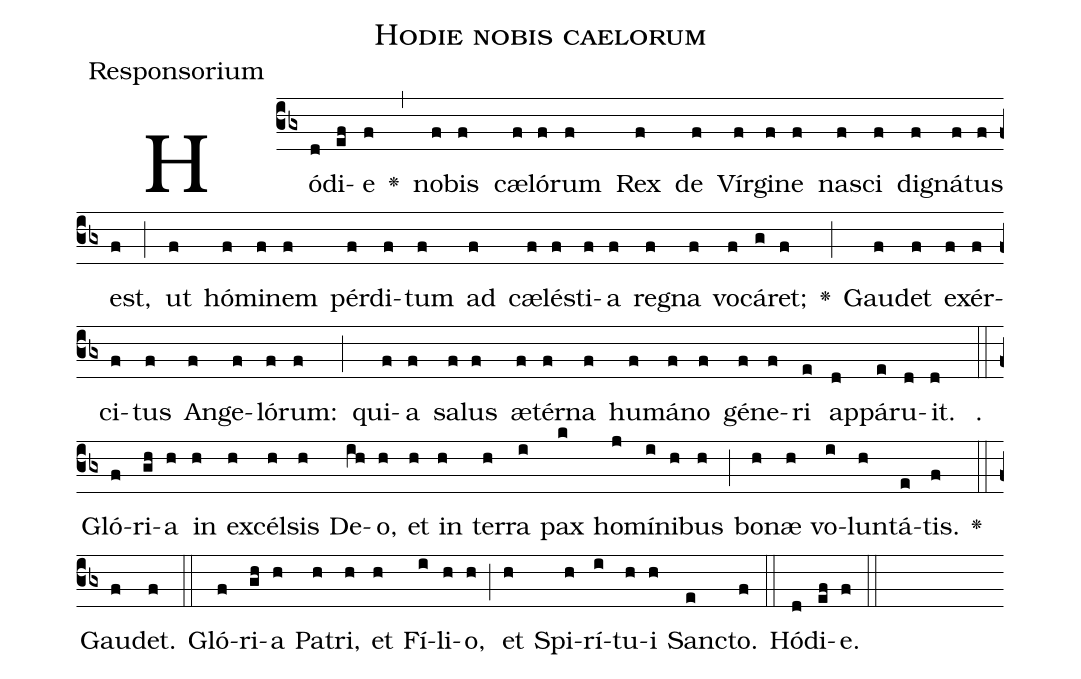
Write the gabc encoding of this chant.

name:Hodie nobis caelorum;
office-part:Responsorium;
%%
(cb3)Hó(d)di(ef)e(f) <v>\greheightstar</v>(,) no(f)bis(f) cæ(f)ló(f)rum(f) Rex(f) de(f) Vír(f)gi(f)ne(f) na(f)sci(f) di(f)gná(f)tus(f) est,(f) (;) ut(f) hó(f)mi(f)nem(f) pér(f)di(f)tum(f) ad(f) cæ(f)lé(f)sti(f)a(f) re(f)gna(f) vo(f)cá(g)ret;(f) <v>\greheightstar</v>(;) Gau(f)det(f) e(f)xér(f)ci(f)tus(f) An(f)ge(f)ló(f)rum:(f) (;) qui(f)a(f) sa(f)lus(f) æ(f)tér(f)na(f) hu(f)má(f)no(f) gé(f)ne(f)ri(e) ap(d)pá(e)ru(d)it.(d)  ℣.(::) Gló(f)ri(gh)a(h) in(h) ex(h)cél(h)sis(h) De(ih)o,(h) et(h) in(h) ter(h)ra(i) pax(k) ho(j)mí(i)ni(h)bus(h) (;) bo(h)næ(h) vo(i)lun(h)tá(e)tis.(f) <v>\greheightstar</v>(::) Gau(f)det.(f) (::) Gló(f)ri(gh)a(h) Pa(h)tri,(h) et(h) Fí(i)li(h)o,(h) (;) et(h) Spi(h)rí(i)tu(h)i(h) San(e)cto.(f) (::) Hó(d)di(ef)e.(f) (::)
